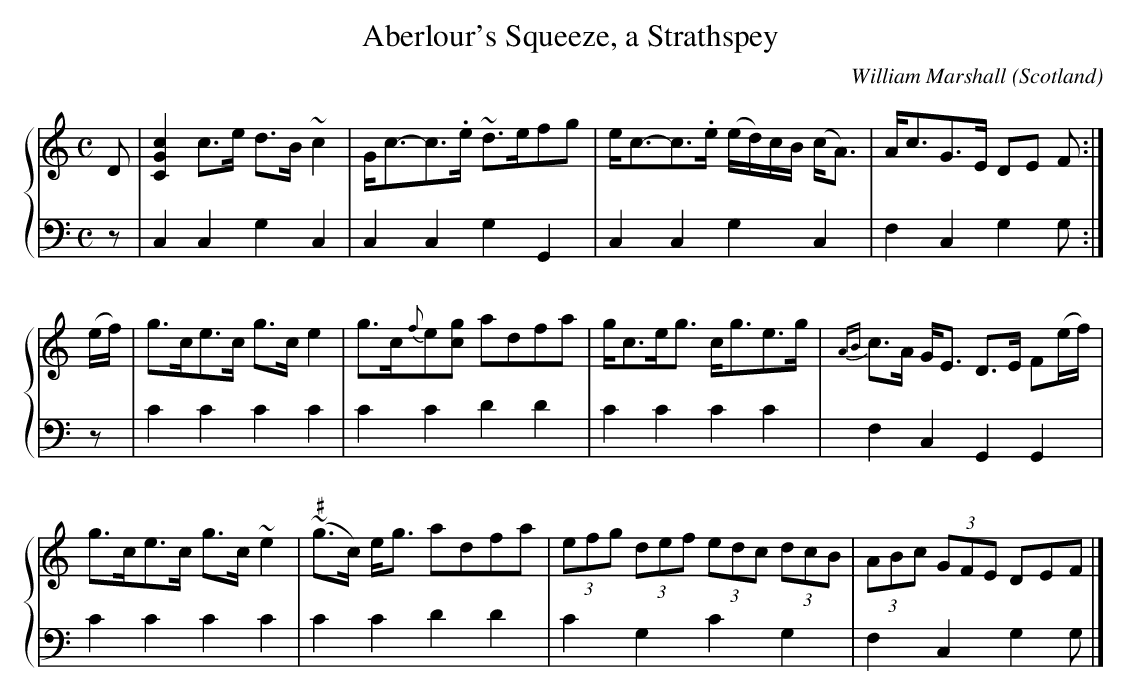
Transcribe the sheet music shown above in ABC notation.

X:1
T:Aberlour's Squeeze, a Strathspey
C:William Marshall
L:1/8
M:C
O:Scotland
K:C major
%%staves {1 2}
V:1
D | \
[CGc]2 c>e d>B ~c2 | G<c-c>.e ~d>efg | \
e<c-c>.e (e/d/)c/B/ (c<A) | A<cG>E DE F :|
(e/f/) | \
g>ce>c g>c e2 | g>c{f}e[cg] adfa | \
g<ce<g c<ge>g | {AB}c>A G<E D>E F(e/f/) |
g>ce>c g>c ~e2 | ("\#"~g>c) e<g adfa | \
(3efg (3def (3edc (3dcB | (3ABc (3GFE DEF |]
V:2 clef=bass octave=-2
L:1/4
z/ | ccgc | ccgG | ccgc | fcgg/ :| \
z/ | c'c'c'c' | c'c'd'd' | c'c'c'c' | fcGG | \
c'c'c'c' | c'c'd'd' | c'gc'g | fcgg/ |]
